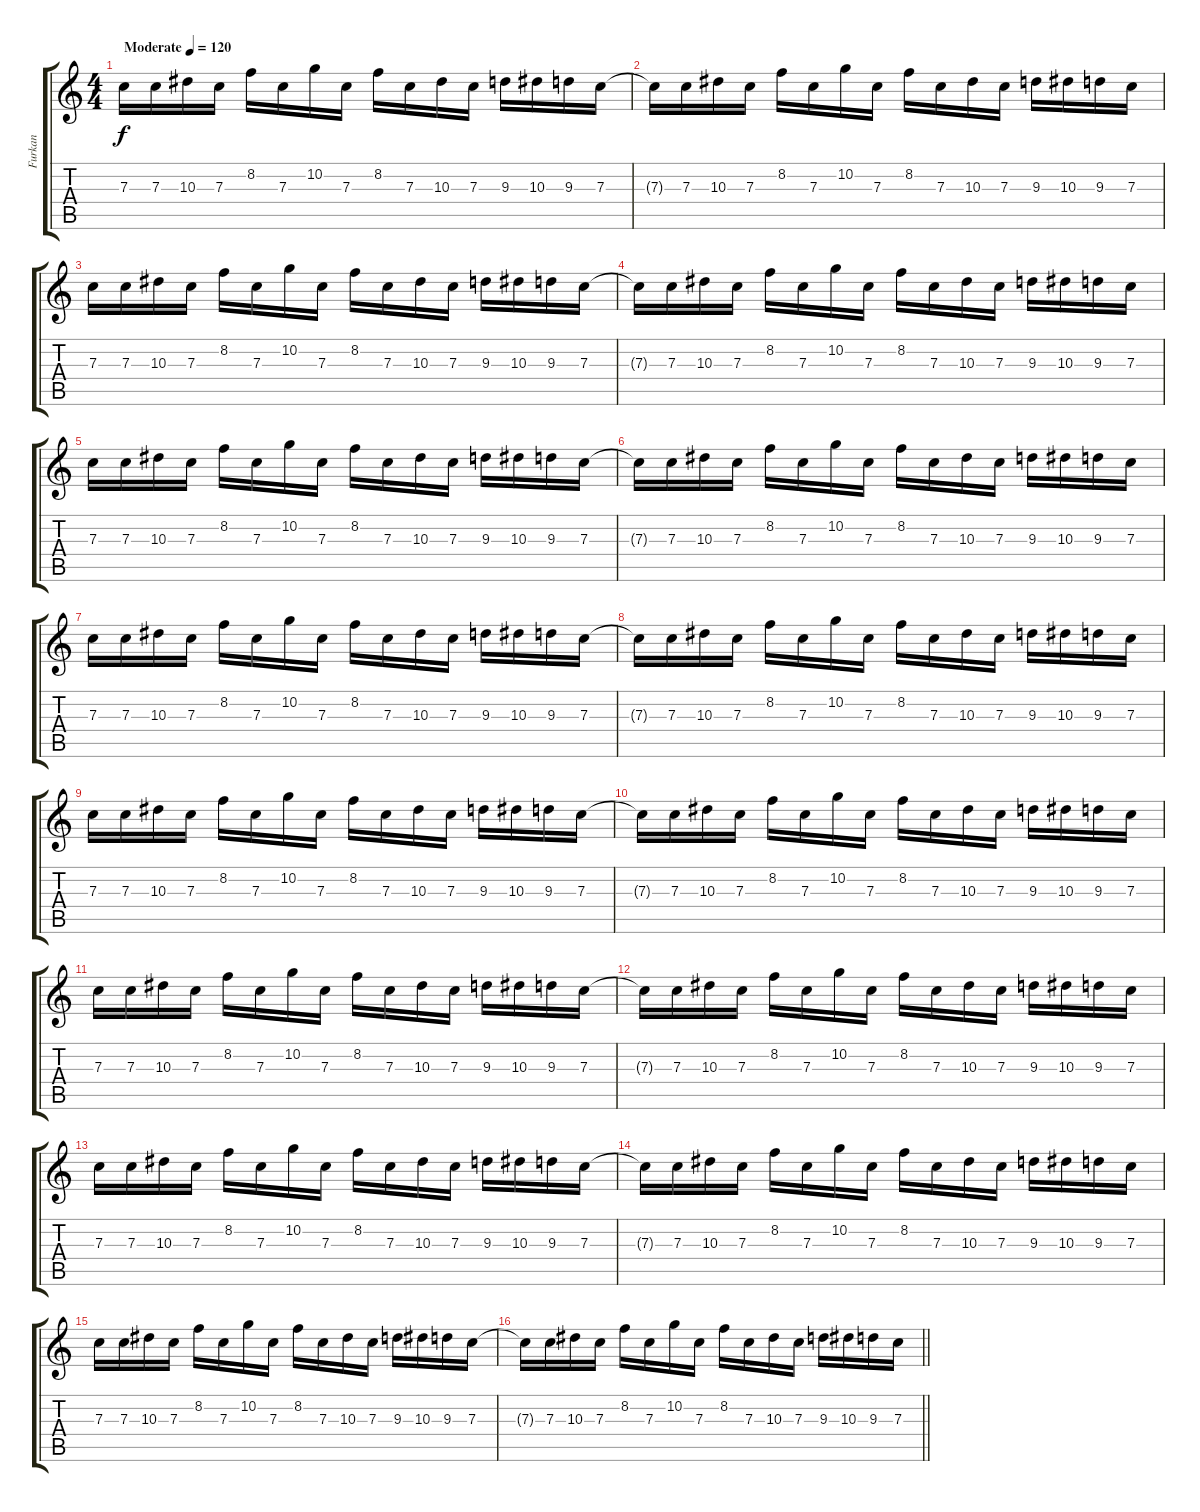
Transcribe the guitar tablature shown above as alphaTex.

\track ("Furkan" "Furkan") {instrument distortionguitar}
\staff {score tabs}
\tuning (D4 A3 F3 C3 G2 D2) {hide}
\ts (4 4)
\section ("" "")
\tempo (120 "Moderate")
\clef g2
\ks c
7.3.16{dy f instrument distortionguitar} 7.3.16 10.3.16 7.3.16 8.2.16 7.3.16 10.2.16 7.3.16 8.2.16 7.3.16 10.3.16 7.3.16 9.3.16 10.3.16 9.3.16 7.3.16 |
7.3{t}.16 7.3.16 10.3.16 7.3.16 8.2.16 7.3.16 10.2.16 7.3.16 8.2.16 7.3.16 10.3.16 7.3.16 9.3.16 10.3.16 9.3.16 7.3.16 |
7.3.16 7.3.16 10.3.16 7.3.16 8.2.16 7.3.16 10.2.16 7.3.16 8.2.16 7.3.16 10.3.16 7.3.16 9.3.16 10.3.16 9.3.16 7.3.16 |
7.3{t}.16 7.3.16 10.3.16 7.3.16 8.2.16 7.3.16 10.2.16 7.3.16 8.2.16 7.3.16 10.3.16 7.3.16 9.3.16 10.3.16 9.3.16 7.3.16 |
7.3.16 7.3.16 10.3.16 7.3.16 8.2.16 7.3.16 10.2.16 7.3.16 8.2.16 7.3.16 10.3.16 7.3.16 9.3.16 10.3.16 9.3.16 7.3.16 |
7.3{t}.16 7.3.16 10.3.16 7.3.16 8.2.16 7.3.16 10.2.16 7.3.16 8.2.16 7.3.16 10.3.16 7.3.16 9.3.16 10.3.16 9.3.16 7.3.16 |
7.3.16 7.3.16 10.3.16 7.3.16 8.2.16 7.3.16 10.2.16 7.3.16 8.2.16 7.3.16 10.3.16 7.3.16 9.3.16 10.3.16 9.3.16 7.3.16 |
7.3{t}.16 7.3.16 10.3.16 7.3.16 8.2.16 7.3.16 10.2.16 7.3.16 8.2.16 7.3.16 10.3.16 7.3.16 9.3.16 10.3.16 9.3.16 7.3.16 |
7.3.16 7.3.16 10.3.16 7.3.16 8.2.16 7.3.16 10.2.16 7.3.16 8.2.16 7.3.16 10.3.16 7.3.16 9.3.16 10.3.16 9.3.16 7.3.16 |
7.3{t}.16 7.3.16 10.3.16 7.3.16 8.2.16 7.3.16 10.2.16 7.3.16 8.2.16 7.3.16 10.3.16 7.3.16 9.3.16 10.3.16 9.3.16 7.3.16 |
7.3.16 7.3.16 10.3.16 7.3.16 8.2.16 7.3.16 10.2.16 7.3.16 8.2.16 7.3.16 10.3.16 7.3.16 9.3.16 10.3.16 9.3.16 7.3.16 |
7.3{t}.16 7.3.16 10.3.16 7.3.16 8.2.16 7.3.16 10.2.16 7.3.16 8.2.16 7.3.16 10.3.16 7.3.16 9.3.16 10.3.16 9.3.16 7.3.16 |
7.3.16 7.3.16 10.3.16 7.3.16 8.2.16 7.3.16 10.2.16 7.3.16 8.2.16 7.3.16 10.3.16 7.3.16 9.3.16 10.3.16 9.3.16 7.3.16 |
7.3{t}.16 7.3.16 10.3.16 7.3.16 8.2.16 7.3.16 10.2.16 7.3.16 8.2.16 7.3.16 10.3.16 7.3.16 9.3.16 10.3.16 9.3.16 7.3.16 |
7.3.16 7.3.16 10.3.16 7.3.16 8.2.16 7.3.16 10.2.16 7.3.16 8.2.16 7.3.16 10.3.16 7.3.16 9.3.16 10.3.16 9.3.16 7.3.16 |
\barLineRight lightlight
7.3{t}.16 7.3.16 10.3.16 7.3.16 8.2.16 7.3.16 10.2.16 7.3.16 8.2.16 7.3.16 10.3.16 7.3.16 9.3.16 10.3.16 9.3.16 7.3.16
